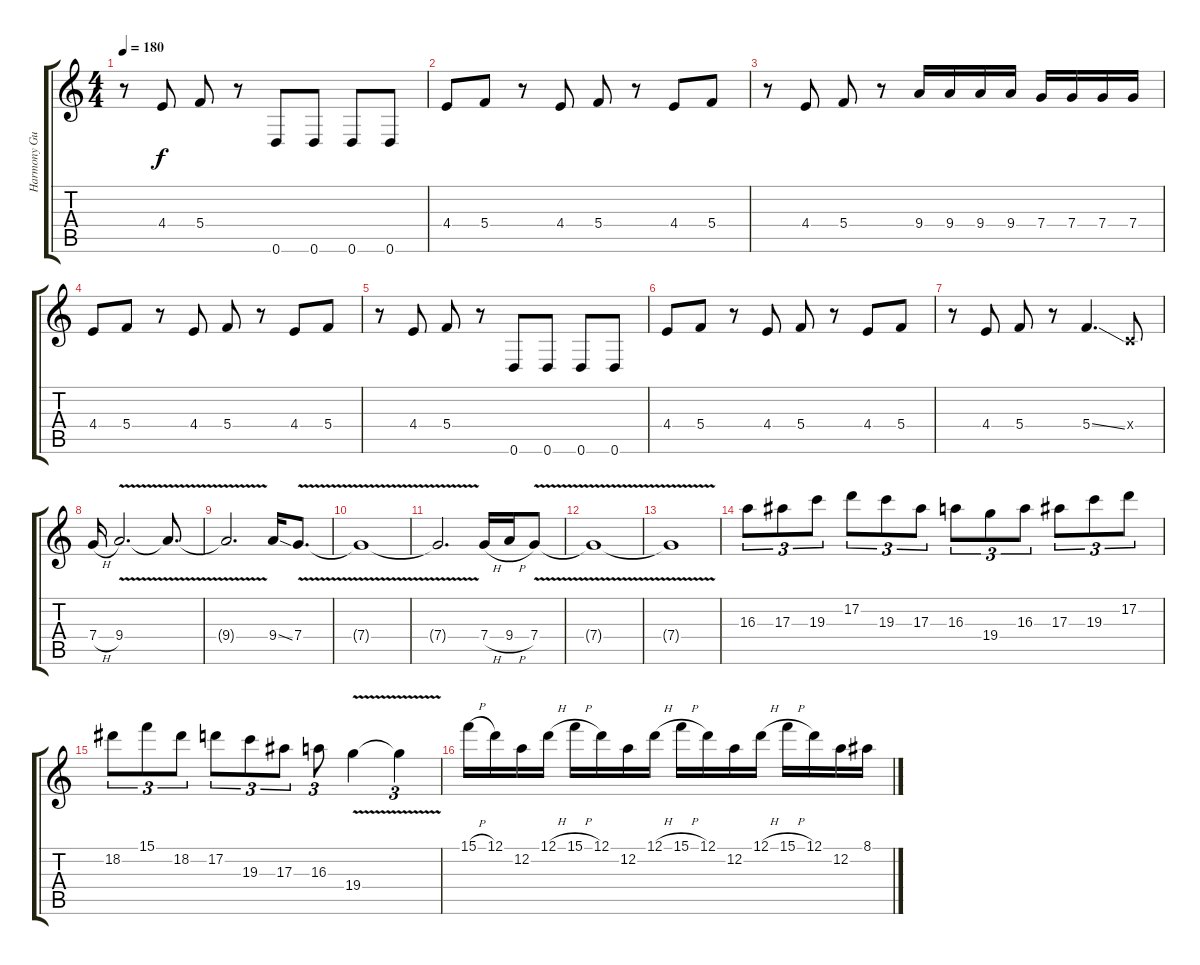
\track ("Harmony Guitar" "Harmony Gu") {instrument distortionguitar}
\staff {score tabs}
\tuning (D4 A3 F3 C3 G2 D2) {hide}
\ts (4 4)
\tempo 180
\clef g2
\ks c
r.8{dy f} 4.4.8 5.4.8 r.8 0.6.8 0.6.8 0.6.8 0.6.8 |
4.4.8 5.4.8 r.8 4.4.8 5.4.8 r.8 4.4.8 5.4.8 |
r.8 4.4.8 5.4.8 r.8 9.4.16 9.4.16 9.4.16 9.4.16 7.4.16 7.4.16 7.4.16 7.4.16 |
4.4.8 5.4.8 r.8 4.4.8 5.4.8 r.8 4.4.8 5.4.8 |
r.8 4.4.8 5.4.8 r.8 0.6.8 0.6.8 0.6.8 0.6.8 |
4.4.8 5.4.8 r.8 4.4.8 5.4.8 r.8 4.4.8 5.4.8 |
r.8 4.4.8 5.4.8 r.8 5.4{ss}.4{d} 0.4{x}.8 |
7.4{h}.16 9.4{v}.2{d} 9.4{v t}.8{d} |
9.4{v t}.2{d} 9.4{ss}.16 7.4{v}.8{d} |
7.4{v t}.1 |
7.4{v t}.2{d} 7.4{h}.16 9.4{h}.16 7.4{v}.8 |
7.4{v t}.1 |
7.4{v t}.1 |
16.3.8{tu (3 2)} 17.3.8{tu (3 2)} 19.3.8{tu (3 2)} 17.2.8{tu (3 2)} 19.3.8{tu (3 2)} 17.3.8{tu (3 2)} 16.3.8{tu (3 2)} 19.4.8{tu (3 2)} 16.3.8{tu (3 2)} 17.3.8{tu (3 2)} 19.3.8{tu (3 2)} 17.2.8{tu (3 2)} |
18.2.8{tu (3 2)} 15.1.8{tu (3 2)} 18.2.8{tu (3 2)} 17.2.8{tu (3 2)} 19.3.8{tu (3 2)} 17.3.8{tu (3 2)} 16.3.8{tu (3 2)} 19.4{v}.4 19.4{v t}.4{tu (3 2)} |
15.1{h}.16 12.1.16 12.2.16 12.1{h}.16 15.1{h}.16 12.1.16 12.2.16 12.1{h}.16 15.1{h}.16 12.1.16 12.2.16 12.1{h}.16 15.1{h}.16 12.1.16 12.2.16 8.1{h}.16
